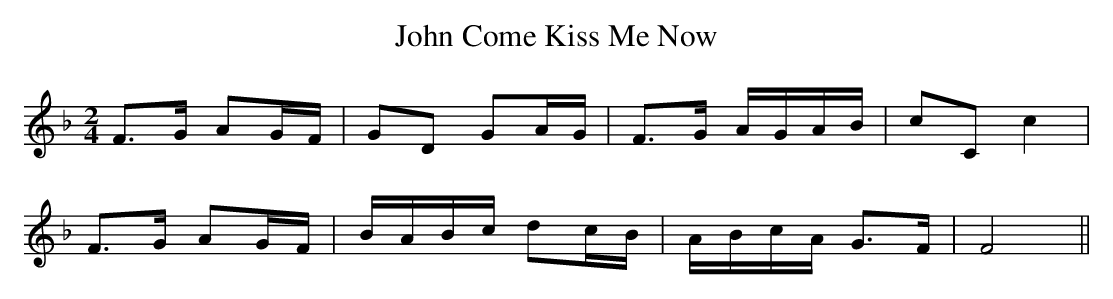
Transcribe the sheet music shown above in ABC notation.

X:1
T:John Come Kiss Me Now
M:2/4
L:1/8
K:F
F>G AG/F/ | GD GA/G/ | F>G A/G/A/B/ | cC c2 |
F>G AG/F/ | B/A/B/c/ dc/B/ | A/B/c/A/ G>F | F4 ||
